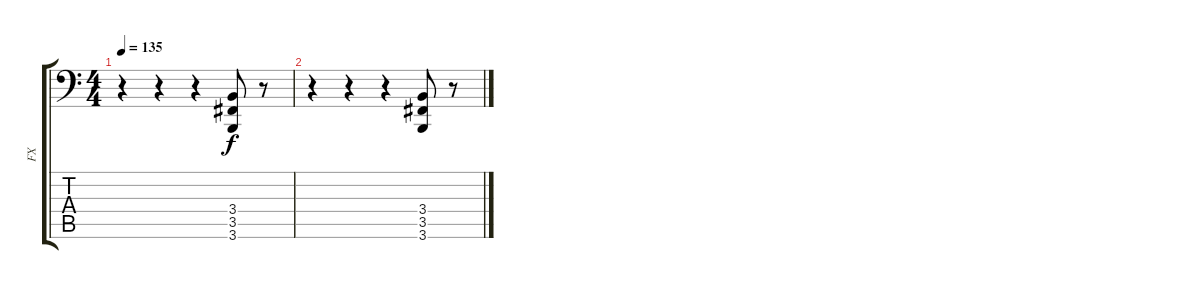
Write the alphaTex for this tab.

\track ("FX" "FX") {instrument applause}
\staff {score tabs}
\tuning (Bb3 F3 Db3 Ab2 Eb2 Ab1) {hide}
\ts (4 4)
\tempo 135
\clef f4
\ks c
r.4{dy f} r.4 r.4 (3.4 3.5 3.6).8 r.8 |
r.4 r.4 r.4 (3.4 3.5 3.6).8 r.8
